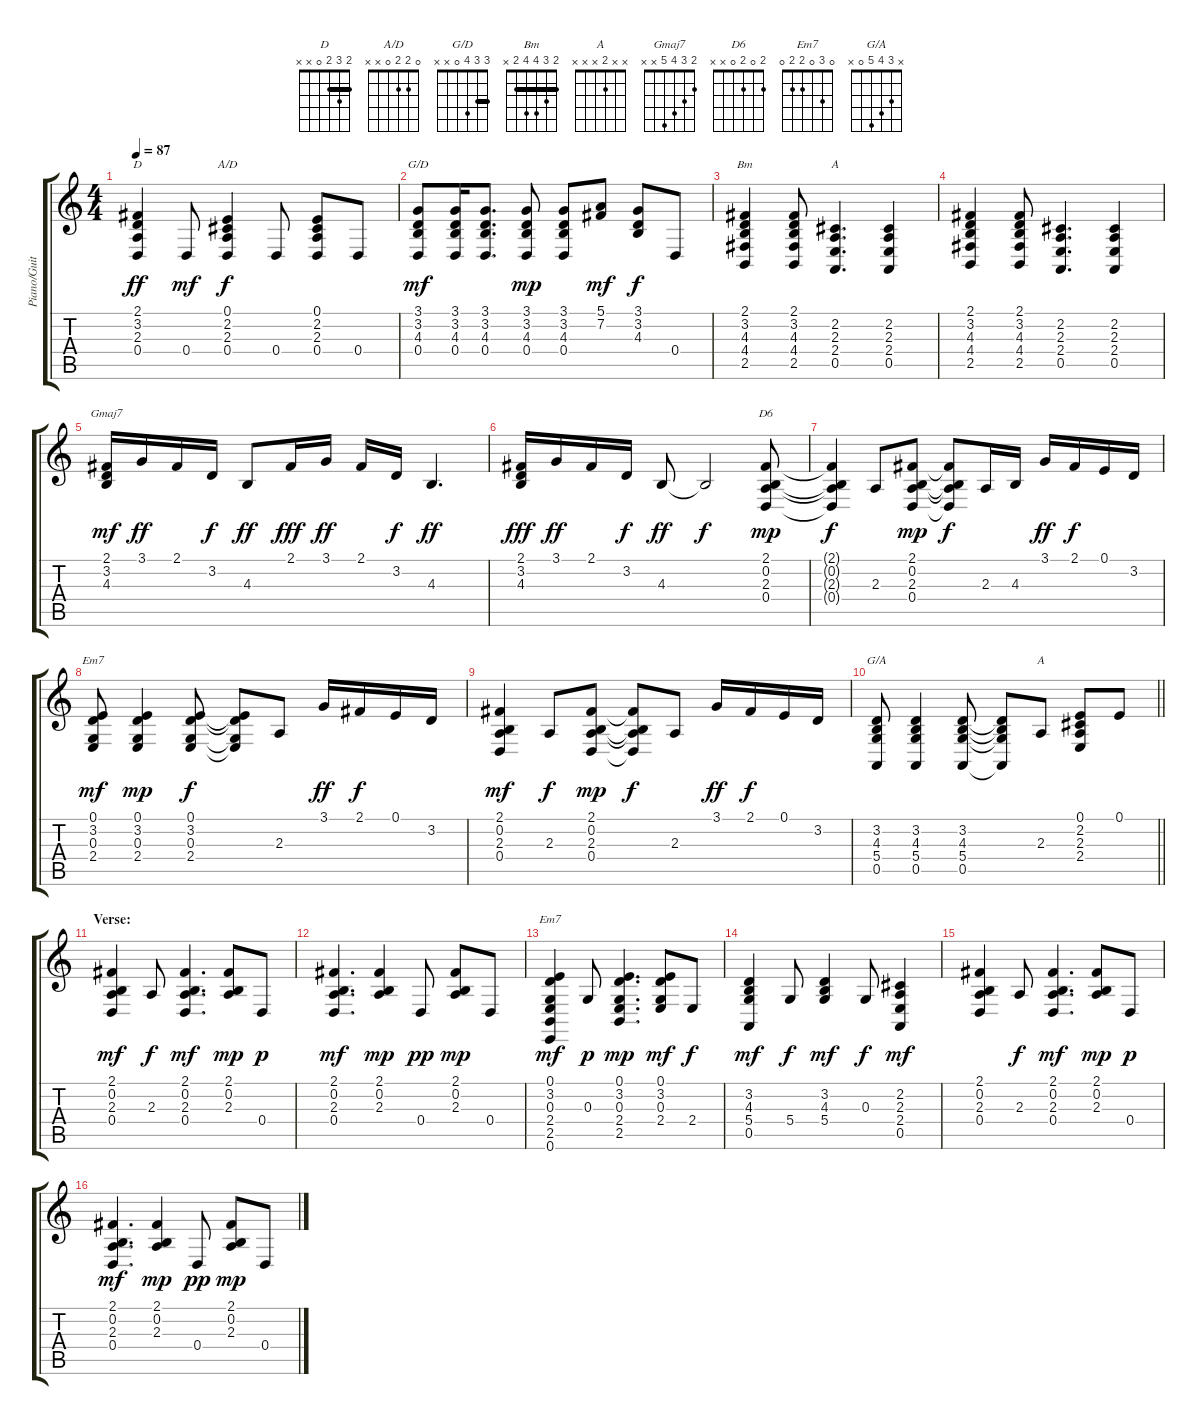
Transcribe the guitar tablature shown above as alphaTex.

\track ("Piano/Guitar Combo" "Piano/Guit") {instrument electricpiano1}
\staff {score tabs}
\tuning (E4 B3 G3 D3 A2 E2) {hide}
\chord ("D" 2 3 2 0 x x) {barre 2}
\chord ("A/D" 0 2 2 0 x x)
\chord ("G/D" 3 3 4 0 x x) {barre 3}
\chord ("Bm" 2 3 4 4 2 x) {barre 2}
\chord ("A" 0 2 2 2 0 x)
\chord ("Gmaj7" 2 3 4 5 x x)
\chord ("D6" 2 0 2 0 x x)
\chord ("Em7" 0 3 0 2 x x)
\chord ("G/A" x 3 4 5 0 x)
\chord ("A" x x 2 x x x)
\chord ("Em7" 0 3 0 2 2 0)
\ts (4 4)
\tempo 87
\clef g2
\ks c
(2.1 3.2 2.3 0.4).4{ch "D" dy ff} 0.4.8{dy mf} (0.1 2.2 2.3 0.4).4{ch "A/D" dy f} 0.4.8 (0.1 2.2 2.3 0.4).8 0.4.8 |
(3.1 3.2 4.3 0.4).8{ch "G/D" dy mf} (3.1 3.2 4.3 0.4).16 (3.1 3.2 4.3 0.4).8{d} (3.1 3.2 4.3 0.4).8{dy mp} (3.1 3.2 4.3 0.4).8 (5.1 7.2).8{dy mf} (3.1 3.2 4.3).8{dy f} 0.4.8 |
(2.1 3.2 4.3 4.4 2.5).4{ch "Bm"} (2.1 3.2 4.3 4.4 2.5).8 (2.2 2.3 2.4 0.5).4{d ch "A"} (2.2 2.3 2.4 0.5).4 |
(2.1 3.2 4.3 4.4 2.5).4 (2.1 3.2 4.3 4.4 2.5).8 (2.2 2.3 2.4 0.5).4{d} (2.2 2.3 2.4 0.5).4 |
(2.1 3.2 4.3).16{ch "Gmaj7" dy mf} 3.1.16{dy ff} 2.1.16 3.2.16{dy f} 4.3.8{dy ff} 2.1.16{dy fff} 3.1.16{dy ff} 2.1.16 3.2.16{dy f} 4.3.4{d dy ff} |
(2.1 3.2 4.3).16{dy fff} 3.1.16{dy ff} 2.1.16 3.2.16{dy f} 4.3.8{dy ff} 4.3{t}.2{dy f} (2.1 0.2 2.3 0.4).8{ch "D6" dy mp} |
(2.1{t} 0.2{t} 2.3{t} 0.4{t}).4{dy f} 2.3.8 (2.1 0.2 2.3 0.4).8{dy mp} (2.1{t} 0.2{t} 2.3{t} 0.4{t}).8{dy f} 2.3.16 4.3.16 3.1.16{dy ff} 2.1.16{dy f} 0.1.16 3.2.16 |
(0.1 3.2 0.3 2.4).8{ch "Em7" dy mf} (0.1 3.2 0.3 2.4).4{dy mp} (0.1 3.2 0.3 2.4).8{dy f} (0.1{t} 3.2{t} 0.3{t} 2.4{t}).8 2.3.8 3.1.16{dy ff} 2.1.16{dy f} 0.1.16 3.2.16 |
(2.1 0.2 2.3 0.4).4{dy mf} 2.3.8{dy f} (2.1 0.2 2.3 0.4).8{dy mp} (2.1{t} 0.2{t} 2.3{t} 0.4{t}).8{dy f} 2.3.8 3.1.16{dy ff} 2.1.16{dy f} 0.1.16 3.2.16 |
\barLineRight lightlight
(3.2 4.3 5.4 0.5).8{ch "G/A"} (3.2 4.3 5.4 0.5).4 (3.2 4.3 5.4 0.5).8 (3.2{t} 4.3{t} 5.4{t} 0.5{t}).8 2.3.8{ch "A"} (0.1 2.2 2.3 2.4).8 0.1.8 |
\section ("" "Verse:")
(2.1 0.2 2.3 0.4).4{dy mf} 2.3.8{dy f} (2.1 0.2 2.3 0.4).4{d dy mf} (2.1 0.2 2.3).8{dy mp} 0.4.8{dy p} |
(2.1 0.2 2.3 0.4).4{d dy mf} (2.1 0.2 2.3).4{dy mp} 0.4.8{dy pp} (2.1 0.2 2.3).8{dy mp} 0.4.8 |
(0.1 3.2 0.3 2.4 2.5 0.6).4{ch "Em7" dy mf} 0.3.8{dy p} (0.1 3.2 0.3 2.4 2.5).4{d dy mp} (0.1 3.2 0.3 2.4).8{dy mf} 2.4.8{dy f} |
(3.2 4.3 5.4 0.5).4{dy mf} 5.4.8{dy f} (3.2 4.3 5.4).4{dy mf} 0.3.8{dy f} (2.2 2.3 2.4 0.5).4{dy mf} |
(2.1 0.2 2.3 0.4).4 2.3.8{dy f} (2.1 0.2 2.3 0.4).4{d dy mf} (2.1 0.2 2.3).8{dy mp} 0.4.8{dy p} |
(2.1 0.2 2.3 0.4).4{d dy mf} (2.1 0.2 2.3).4{dy mp} 0.4.8{dy pp} (2.1 0.2 2.3).8{dy mp} 0.4.8
